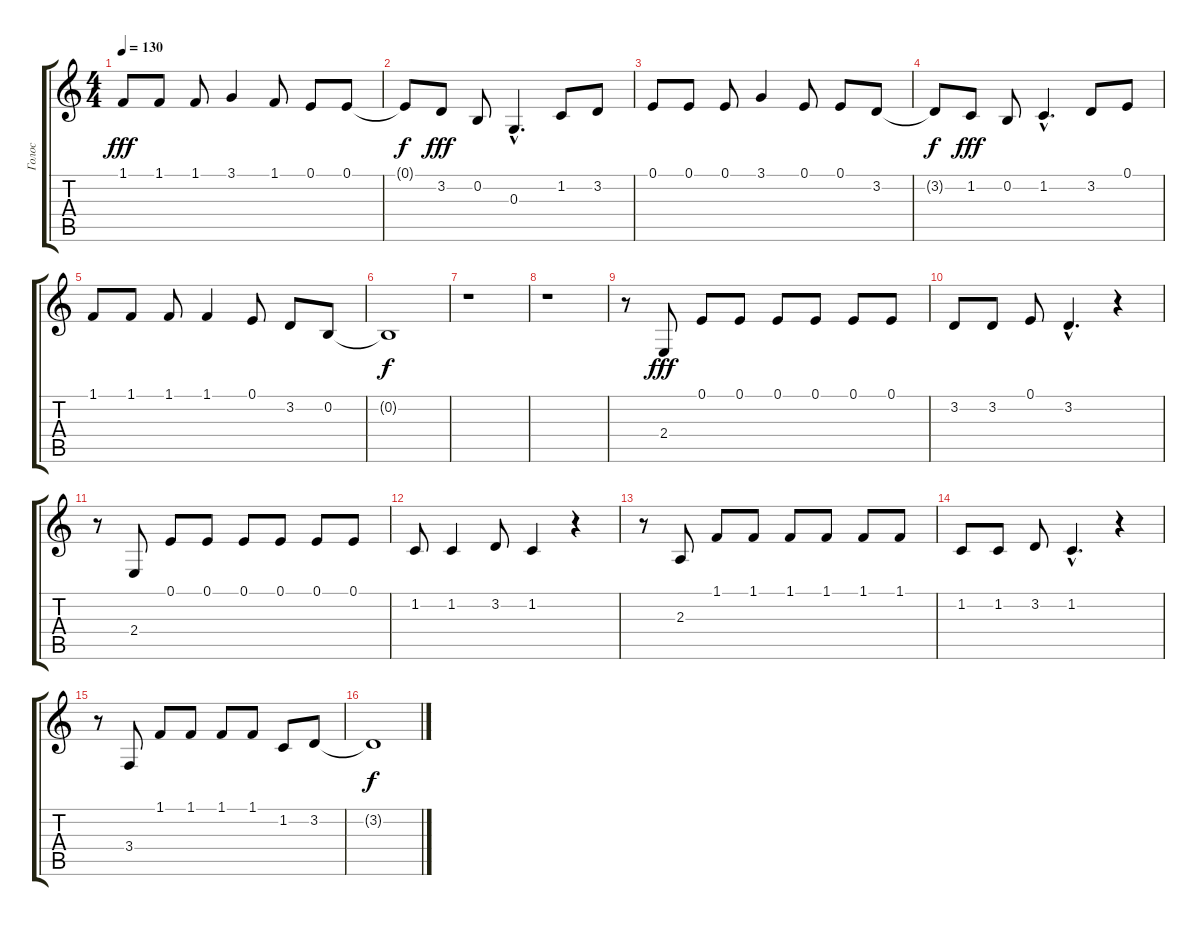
\track ("Голос" "Голос") {instrument lead8bassandlead}
\staff {score tabs}
\tuning (E4 B3 G3 D3 A2 E2) {hide}
\ts (4 4)
\tempo 130
\clef g2
\ks c
1.1.8{dy fff} 1.1.8 1.1.8 3.1.4 1.1.8 0.1.8 0.1.8 |
0.1{t}.8{dy f} 3.2.8{dy fff} 0.2.8 0.3{hac}.4{d} 1.2.8 3.2.8 |
0.1.8 0.1.8 0.1.8 3.1.4 0.1.8 0.1.8 3.2.8 |
3.2{t}.8{dy f} 1.2.8{dy fff} 0.2.8 1.2{hac}.4{d} 3.2.8 0.1.8 |
1.1.8 1.1.8 1.1.8 1.1.4 0.1.8 3.2.8 0.2.8 |
0.2{t}.1{dy f} |
r.1 |
r.1 |
r.8 2.4.8{dy fff} 0.1.8 0.1.8 0.1.8 0.1.8 0.1.8 0.1.8 |
3.2.8 3.2.8 0.1.8 3.2{hac}.4{d} r.4 |
r.8 2.4.8 0.1.8 0.1.8 0.1.8 0.1.8 0.1.8 0.1.8 |
1.2.8 1.2.4 3.2.8 1.2.4 r.4 |
r.8 2.3.8 1.1.8 1.1.8 1.1.8 1.1.8 1.1.8 1.1.8 |
1.2.8 1.2.8 3.2.8 1.2{hac}.4{d} r.4 |
r.8 3.4.8 1.1.8 1.1.8 1.1.8 1.1.8 1.2.8 3.2.8 |
3.2{t}.1{dy f}
